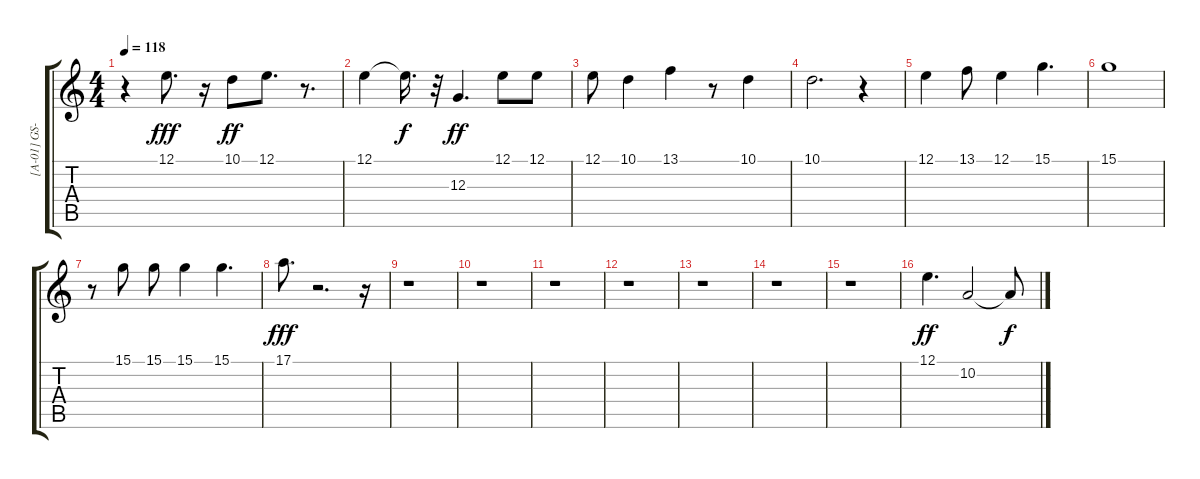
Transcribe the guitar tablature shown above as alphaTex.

\track ("[A-01] GS-CTR/USER EXC/VOC" "[A-01] GS-") {instrument trombone}
\staff {score tabs}
\tuning (E4 B3 G3 D3 A2 E2) {hide}
\ts (4 4)
\tempo 118
\clef g2
\ks c
r.4{dy f} 12.1.8{d dy fff} r.16 10.1.8{dy ff} 12.1.8{d} r.8{d} |
12.1.4 12.1{t}.16{d dy f} r.32 12.3.4{d dy ff} 12.1.8 12.1.8 |
12.1.8 10.1.4 13.1.4 r.8 10.1.4 |
10.1.2{d} r.4 |
12.1.4 13.1.8 12.1.4 15.1.4{d} |
15.1.1 |
r.8 15.1.8 15.1.8 15.1.4 15.1.4{d} |
17.1.8{d dy fff} r.2{d} r.16 |
r.1 |
r.1 |
r.1 |
r.1 |
r.1 |
r.1 |
r.1 |
12.1.4{d dy ff} 10.2.2 10.2{t}.8{dy f}
